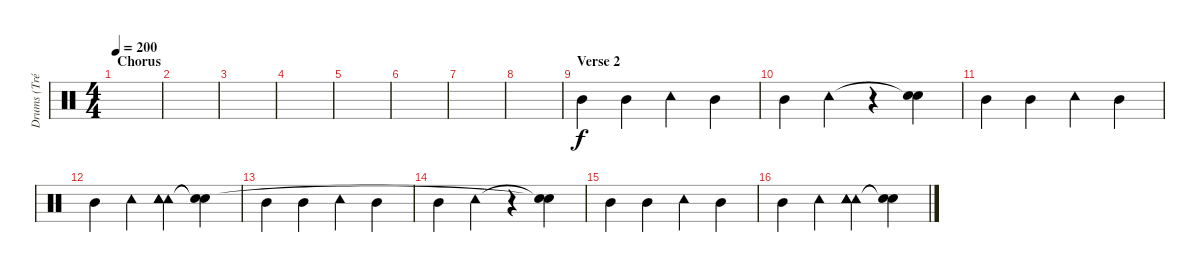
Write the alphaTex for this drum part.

\track ("Drums (Tré Cool)" "Drums (Tré") {instrument percussion}
\staff {score}
\articulation defaults
\ts (4 4)
\section ("" "Chorus")
\tempo 200
\clef neutral
\ks c
|
|
|
|
|
|
|
|
\section ("" "Verse 2")
"Mid Tom (hit)".4 "Mid Tom (hit)".4 "Tambourine (hit)".4 "Mid Tom (hit)".4 |
"Mid Tom (hit)".4 "Tambourine (hit)".4 r.4 ("Snare (hit)"{t} "Snare (hit)").4 |
"Mid Tom (hit)".4 "Mid Tom (hit)".4 "Tambourine (hit)".4 "Mid Tom (hit)".4 |
"Mid Tom (hit)".4 "Tambourine (hit)".4 ("Tambourine (hit)" "Tambourine (hit)" "Tambourine (hit)" "Tambourine (hit)").4 ("Snare (hit)"{t} "Snare (hit)"{t}).4 |
"Mid Tom (hit)".4 "Mid Tom (hit)".4 "Tambourine (hit)".4 "Mid Tom (hit)".4 |
"Mid Tom (hit)".4 "Tambourine (hit)".4 r.4 ("Snare (hit)"{t} "Snare (hit)"{t}).4 |
"Mid Tom (hit)".4 "Mid Tom (hit)".4 "Tambourine (hit)".4 "Mid Tom (hit)".4 |
"Mid Tom (hit)".4 "Tambourine (hit)".4 ("Tambourine (hit)" "Tambourine (hit)" "Tambourine (hit)" "Tambourine (hit)").4 ("Snare (hit)"{t} "Snare (hit)"{t}).4
